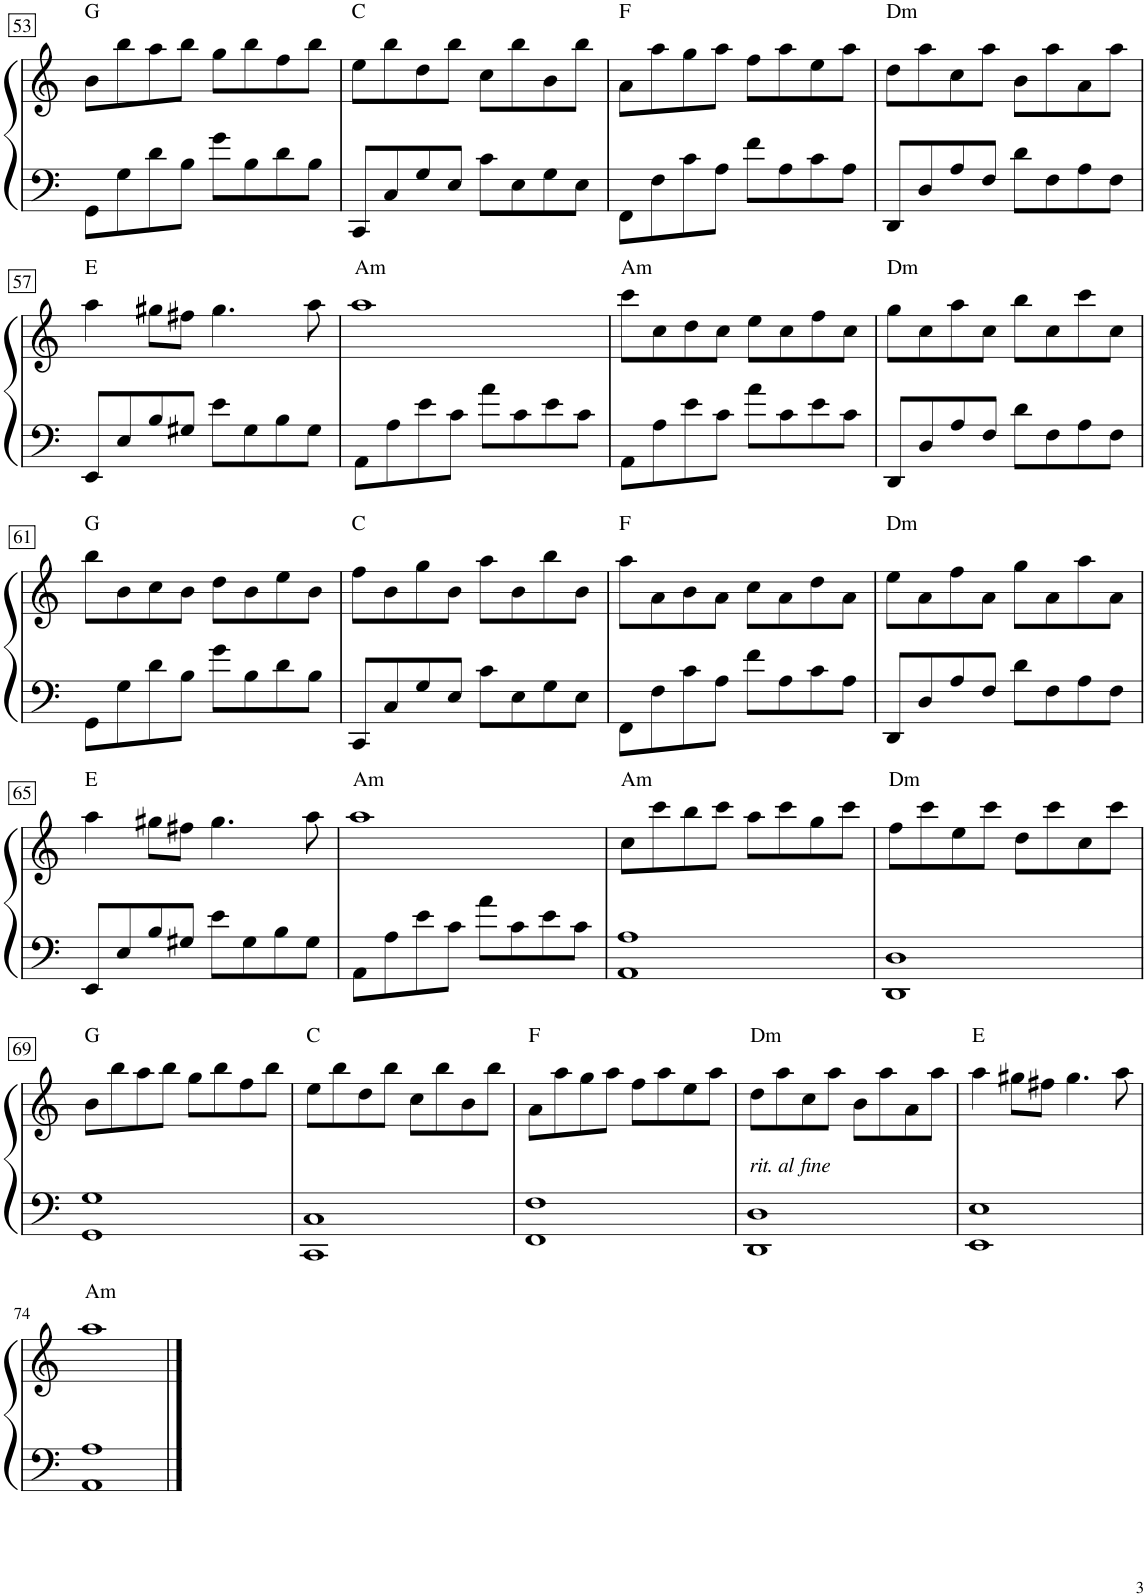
**kern	**kern
*part1	*part1
*staff2	*staff1
*I"Piano	*
*I'Pno.	*
!!LO:PB:g=z
*clefF4	*clefG2
*k[]	*k[]
*M4/4	*M4/4
=53	=53
!	!LO:TX:a:t=G
8GG\L	8b\L
8G\	8bb\
8d\	8aa\
8B\J	8bb\J
8g\L	8gg\L
8B\	8bb\
8d\	8ff\
8B\J	8bb\J
=54	=54
!	!LO:TX:a:t=C
8CC/L	8ee\L
8C/	8bb\
8G/	8dd\
8E/J	8bb\J
8c\L	8cc\L
8E\	8bb\
8G\	8b\
8E\J	8bb\J
=55	=55
!	!LO:TX:a:t=F
8FF\L	8a\L
8F\	8aa\
8c\	8gg\
8A\J	8aa\J
8f\L	8ff\L
8A\	8aa\
8c\	8ee\
8A\J	8aa\J
=56	=56
!	!LO:TX:a:t=Dm
8DD/L	8dd\L
8D/	8aa\
8A/	8cc\
8F/J	8aa\J
8d\L	8b\L
8F\	8aa\
8A\	8a\
8F\J	8aa\J
!!LO:LB:g=z
=57	=57
!	!LO:TX:a:t=E
8EE/L	4aa\
8E/	.
8B/	8gg#X\L
8G#X/J	8ff#X\J
8e\L	4.gg#\
8G#\	.
8B\	.
8G#\J	8aa\
=58	=58
!	!LO:TX:a:t=Am
8AA\L	1aa
8A\	.
8e\	.
8c\J	.
8a\L	.
8c\	.
8e\	.
8c\J	.
=59	=59
!	!LO:TX:a:t=Am
8AA\L	8ccc\L
8A\	8cc\
8e\	8dd\
8c\J	8cc\J
8a\L	8ee\L
8c\	8cc\
8e\	8ff\
8c\J	8cc\J
=60	=60
!	!LO:TX:a:t=Dm
8DD/L	8gg\L
8D/	8cc\
8A/	8aa\
8F/J	8cc\J
8d\L	8bb\L
8F\	8cc\
8A\	8ccc\
8F\J	8cc\J
!!LO:LB:g=z
=61	=61
!	!LO:TX:a:t=G
8GG\L	8bb\L
8G\	8b\
8d\	8cc\
8B\J	8b\J
8g\L	8dd\L
8B\	8b\
8d\	8ee\
8B\J	8b\J
=62	=62
!	!LO:TX:a:t=C
8CC/L	8ff\L
8C/	8b\
8G/	8gg\
8E/J	8b\J
8c\L	8aa\L
8E\	8b\
8G\	8bb\
8E\J	8b\J
=63	=63
!	!LO:TX:a:t=F
8FF\L	8aa\L
8F\	8a\
8c\	8b\
8A\J	8a\J
8f\L	8cc\L
8A\	8a\
8c\	8dd\
8A\J	8a\J
=64	=64
!	!LO:TX:a:t=Dm
8DD/L	8ee\L
8D/	8a\
8A/	8ff\
8F/J	8a\J
8d\L	8gg\L
8F\	8a\
8A\	8aa\
8F\J	8a\J
!!LO:LB:g=z
=65	=65
!	!LO:TX:a:t=E
8EE/L	4aa\
8E/	.
8B/	8gg#X\L
8G#X/J	8ff#X\J
8e\L	4.gg#\
8G#\	.
8B\	.
8G#\J	8aa\
=66	=66
!	!LO:TX:a:t=Am
8AA\L	1aa
8A\	.
8e\	.
8c\J	.
8a\L	.
8c\	.
8e\	.
8c\J	.
=67	=67
!	!LO:TX:a:t=Am
1AA 1A	8cc\L
.	8ccc\
.	8bb\
.	8ccc\J
.	8aa\L
.	8ccc\
.	8gg\
.	8ccc\J
=68	=68
!	!LO:TX:a:t=Dm
1DD 1D	8ff\L
.	8ccc\
.	8ee\
.	8ccc\J
.	8dd\L
.	8ccc\
.	8cc\
.	8ccc\J
!!LO:LB:g=z
=69	=69
!	!LO:TX:a:t=G
1GG 1G	8b\L
.	8bb\
.	8aa\
.	8bb\J
.	8gg\L
.	8bb\
.	8ff\
.	8bb\J
=70	=70
!	!LO:TX:a:t=C
1CC 1C	8ee\L
.	8bb\
.	8dd\
.	8bb\J
.	8cc\L
.	8bb\
.	8b\
.	8bb\J
=71	=71
!	!LO:TX:a:t=F
1FF 1F	8a\L
.	8aa\
.	8gg\
.	8aa\J
.	8ff\L
.	8aa\
.	8ee\
.	8aa\J
=72	=72
!	!LO:TX:a:t=Dm
!LO:TX:a:i:t=rit. al fine	!
1DD 1D	8dd\L
.	8aa\
.	8cc\
.	8aa\J
.	8b\L
.	8aa\
.	8a\
.	8aa\J
=73	=73
!	!LO:TX:a:t=E
1EE 1E	4aa\
.	8gg#X\L
.	8ff#X\J
.	4.gg#\
.	8aa\
!!LO:LB:g=z
=74	=74
!	!LO:TX:a:t=Am
1AA 1A	1aa
==	==
*-	*-
